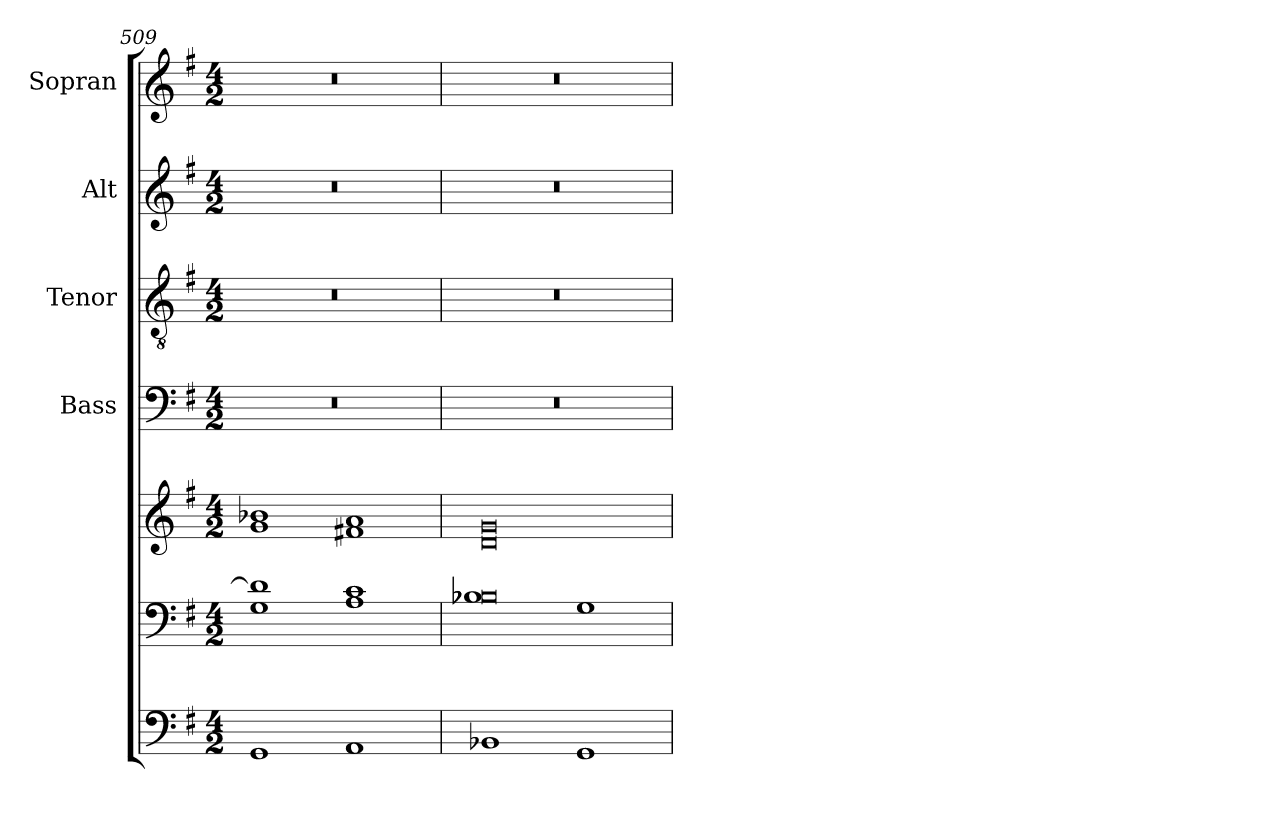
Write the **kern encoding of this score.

**kern	**kern	**kern	**kern	**kern	**kern	**kern
*part6	*part5	*part5	*part4	*part3	*part2	*part1
*staff7	*staff6	*staff5	*staff4	*staff3	*staff2	*staff1
*	*	*	*I"Bass	*I"Tenor	*I"Alt	*I"Sopran
*	*	*	*I'B.	*I'T.	*I'A.	*I'S.
*clefF4	*clefF4	*clefG2	*clefF4	*clefGv2	*clefG2	*clefG2
*k[f#]	*k[f#]	*k[f#]	*k[f#]	*k[f#]	*k[f#]	*k[f#]
*G:	*G:	*G:	*G:	*G:	*G:	*G:
*M4/2	*M4/2	*M4/2	*M4/2	*M4/2	*M4/2	*M4/2
=509	=509	=509	=509	=509	=509	=509
1GG	1G 1d]	1g 1b-X	0r	0r	0r	0r
1AA	1A 1c	1f#X 1a	.	.	.	.
=510	=510	=510	=510	=510	=510	=510
*	*^	*	*	*	*	*
1BB-X	0B-X	1B-	0d 0g	0r	0r	0r	0r
1GG	.	1G	.	.	.	.	.
*	*v	*v	*	*	*	*	*
=	=	=	=	=	=	=
*-	*-	*-	*-	*-	*-	*-
